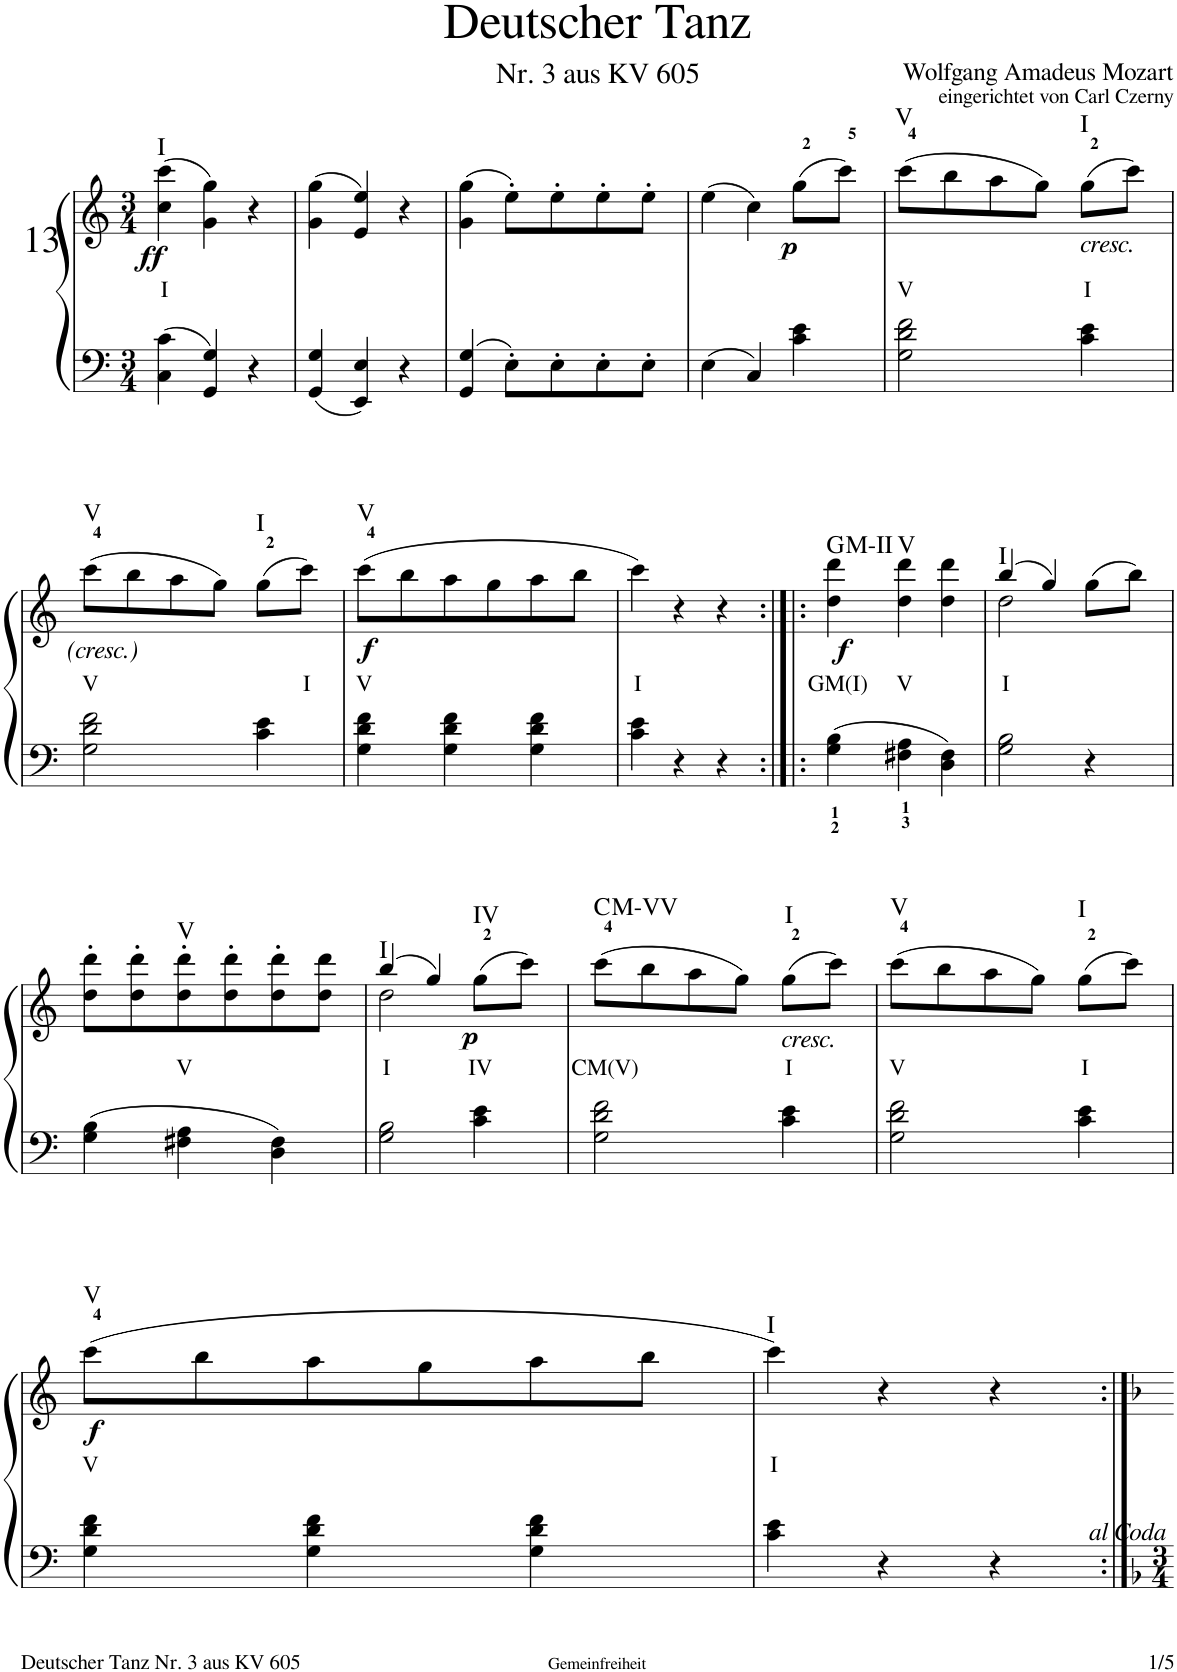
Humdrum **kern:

**kern	**kern	**text	**dynam	**harte
*part1	*part1	*part1	*part1	*part1
*staff2	*staff1	*staff1	*staff1/2	*
*I"Piano	*	*	*	*
*I'Pno.	*	*	*	*
*clefF4	*clefG2	*	*	*
*k[]	*k[]	*	*	*
*M3/4	*M3/4	*	*	*
=1	=1	=1	=1	=1
!	!	!LO:LY:b	!LO:DY:b	!LO:H:kt=I
4C\ 4c\	(4cc\ 4ccc\	I	ff	N
4GG/ 4G/	4g\ 4gg\)	.	.	.
4r	4r	.	.	.
=2	=2	=2	=2	=2
4GG/ 4G/	(4g\ 4gg\	.	.	.
4EE/ 4E/	4e/ 4ee/)	.	.	.
4r	4r	.	.	.
=3	=3	=3	=3	=3
4GG/ 4G/	(4g\ 4gg\	.	.	.
8E'\L	8ee'\L)	.	.	.
8E'\	8ee'\	.	.	.
8E'\	8ee'\	.	.	.
8E'\J	8ee'\J	.	.	.
=4	=4	=4	=4	=4
4E\	(4ee\	.	.	.
4C/	4cc\)	.	.	.
!	!	!	!LO:DY:b	!
4c\ 4e\	(8gg\L	.	p	.
.	8ccc\J)	.	.	.
=5	=5	=5	=5	=5
!	!	!LO:LY:b	!	!LO:H:kt=V
2G\ 2d\ 2f\	(8ccc\L	V	.	N
.	8bb\	.	.	.
.	8aa\	.	.	.
.	8gg\J)	.	.	.
!	!LO:TX:b:i:t=cresc.	!	!	!
!	!	!LO:LY:b	!	!LO:H:kt=I
4c\ 4e\	(8gg\L	I	.	N
.	8ccc\J)	.	.	.
!!LO:LB:g=z
=6	=6	=6	=6	=6
!	!	!LO:LY:b	!	!LO:H:kt=V
2G\ 2d\ 2f\	(8ccc\L	V	.	N
.	8bb\	.	.	.
.	8aa\	.	.	.
.	8gg\J)	.	.	.
!	!	!	!	!LO:H:kt=I
4c\ 4e\	(8gg\L	.	.	N
!	!	!LO:LY:b	!	!
.	8ccc\J)	I	.	.
=7	=7	=7	=7	=7
!	!	!LO:LY:b	!LO:DY:b	!LO:H:kt=V
4G\ 4d\ 4f\	(8ccc\L	V	f	N
.	8bb\	.	.	.
4G\ 4d\ 4f\	8aa\	.	.	.
.	8gg\	.	.	.
4G\ 4d\ 4f\	8aa\	.	.	.
.	8bb\J	.	.	.
=8	=8	=8	=8	=8
!	!	!LO:LY:b	!	!
4c\ 4e\	4ccc\)	I	.	.
4r	4r	.	.	.
4r	4r	.	.	.
=9:|!|:	=9:|!|:	=9:|!|:	=9:|!|:	=9:|!|:
!	!	!LO:LY:b	!LO:DY:b	!LO:H:kt=M
4G\ 4B\	4dd\ 4ddd\	GM(I)	f	G:maj
!	!	!LO:LY:b	!	!LO:H:kt=V
4F#X\ 4A\	4dd\ 4ddd\	V	.	N
4D\ 4F#\	4dd\ 4ddd\	.	.	.
=10	=10	=10	=10	=10
!	!	!LO:LY:b	!	!LO:H:kt=I
*	*^	*	*	*
2G\ 2B\	(4bb/	2dd\	I	.	N
.	4gg/)	.	.	.	.
4r	(>8gg\L	4ryy	.	.	.
.	8bb\J)	.	.	.	.
*	*v	*v	*	*	*
!!LO:LB:g=z
=11	=11	=11	=11	=11
4G\ 4B\	8dd\' 8ddd\'L	.	.	.
.	8dd\' 8ddd\'	.	.	.
!	!	!LO:LY:b	!	!LO:H:kt=V
4F#X\ 4A\	8dd\' 8ddd\'	V	.	N
.	8dd\' 8ddd\'	.	.	.
4D\ 4F#\	8dd\' 8ddd\'	.	.	.
.	8dd\ 8ddd\J	.	.	.
=12	=12	=12	=12	=12
!	!	!LO:LY:b	!	!LO:H:kt=I
*	*^	*	*	*
2G\ 2B\	(4bb/	2dd\	I	.	N
.	4gg/)	.	.	.	.
!	!	!	!LO:LY:b	!LO:DY:b	!LO:H:kt=IV
4c\ 4e\	(>8gg\L	4ryy	IV	p	N
.	8ccc\J)	.	.	.	.
*	*v	*v	*	*	*
=13	=13	=13	=13	=13
!	!	!LO:LY:b	!	!LO:H:kt=M
2G\ 2d\ 2f\	(8ccc\L	CM(V)	.	C:maj
.	8bb\	.	.	.
.	8aa\	.	.	.
.	8gg\J)	.	.	.
!	!LO:TX:b:i:t=cresc.	!	!	!
!	!	!LO:LY:b	!	!LO:H:kt=I
4c\ 4e\	(8gg\L	I	.	N
.	8ccc\J)	.	.	.
=14	=14	=14	=14	=14
!	!	!LO:LY:b	!	!LO:H:kt=V
2G\ 2d\ 2f\	(8ccc\L	V	.	N
.	8bb\	.	.	.
.	8aa\	.	.	.
.	8gg\J)	.	.	.
!	!	!LO:LY:b	!	!LO:H:kt=I
4c\ 4e\	(8gg\L	I	.	N
.	8ccc\J)	.	.	.
!!LO:LB:g=z
=15	=15	=15	=15	=15
!	!	!LO:LY:b	!LO:DY:b	!LO:H:kt=V
4G\ 4d\ 4f\	(8ccc\L	V	f	N
.	8bb\	.	.	.
4G\ 4d\ 4f\	8aa\	.	.	.
.	8gg\	.	.	.
4G\ 4d\ 4f\	8aa\	.	.	.
.	8bb\J	.	.	.
=16	=16	=16	=16	=16
!	!	!LO:LY:b	!	!LO:H:kt=I
4c\ 4e\	4ccc\)	I	.	N
4r	4r	.	.	.
4r	4r	.	.	.
=:|!	=:|!	=:|!	=:|!	=:|!
*-	*-	*-	*-	*-
